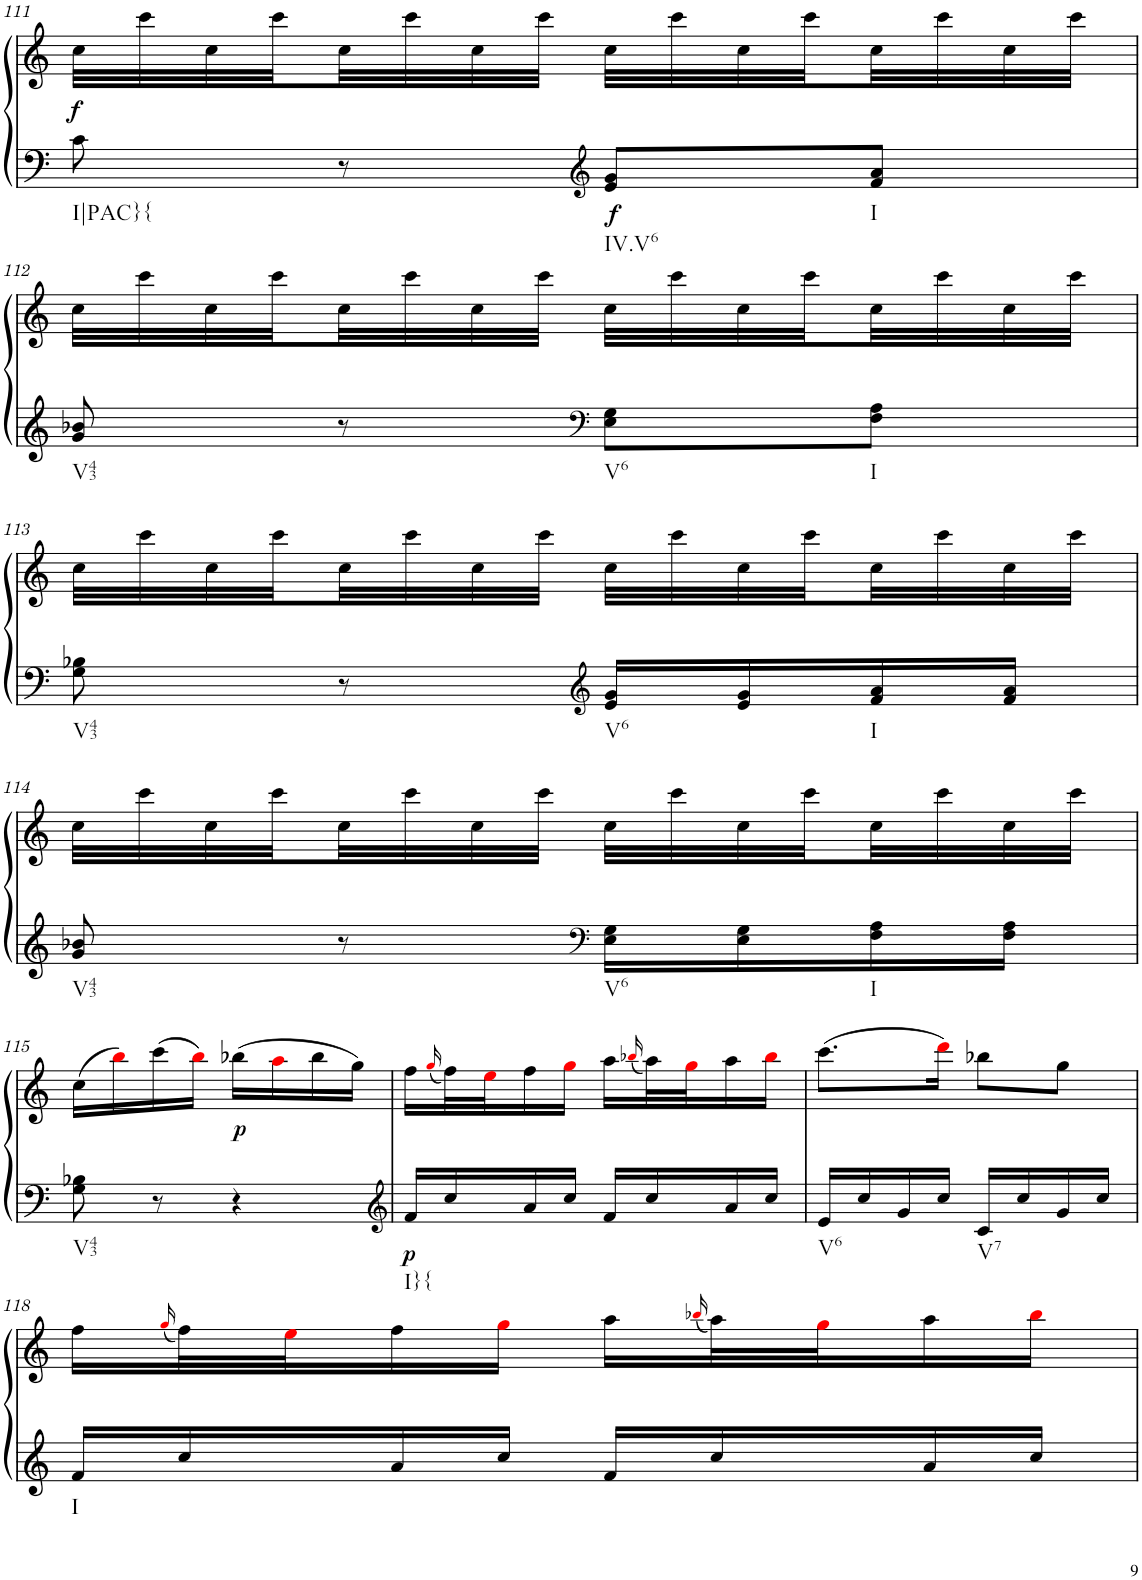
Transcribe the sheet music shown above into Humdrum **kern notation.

**kern	**kern	**dynam
*part1	*part1	*part1
*staff2	*staff1	*staff1/2
*I"Klavier linke Hand	*	*
!!LO:PB:g=z
*clefF4	*clefG2	*
*k[]	*k[]	*
*M2/4	*M2/4	*
=111	=111	=111
!LO:TX:b:t=I|PAC}{	!	!
!	!	!LO:DY:b
8c\	32cc\LLL	f
.	32ccc\	.
.	32cc\	.
.	32ccc\	.
8r	32cc\	.
.	32ccc\	.
.	32cc\	.
.	32ccc\JJJ	.
*clefG2	*	*
!LO:TX:b:t=IV.V6	!	!
!	!	!LO:DY:b=2
8e/ 8g/L	32cc\LLL	f
.	32ccc\	.
.	32cc\	.
.	32ccc\	.
!LO:TX:b:t=I	!	!
8f/ 8a/J	32cc\	.
.	32ccc\	.
.	32cc\	.
.	32ccc\JJJ	.
!!LO:LB:g=z
=112	=112	=112
!LO:TX:b:t=V43	!	!
8g/ 8b-X/	32cc\LLL	.
.	32ccc\	.
.	32cc\	.
.	32ccc\	.
8r	32cc\	.
.	32ccc\	.
.	32cc\	.
.	32ccc\JJJ	.
*clefF4	*	*
!LO:TX:b:t=V6	!	!
8E\ 8G\L	32cc\LLL	.
.	32ccc\	.
.	32cc\	.
.	32ccc\	.
!LO:TX:b:t=I	!	!
8F\ 8A\J	32cc\	.
.	32ccc\	.
.	32cc\	.
.	32ccc\JJJ	.
!!LO:LB:g=z
=113	=113	=113
!LO:TX:b:t=V43	!	!
8G\ 8B-X\	32cc\LLL	.
.	32ccc\	.
.	32cc\	.
.	32ccc\	.
8r	32cc\	.
.	32ccc\	.
.	32cc\	.
.	32ccc\JJJ	.
*clefG2	*	*
!LO:TX:b:t=V6	!	!
16e/ 16g/LL	32cc\LLL	.
.	32ccc\	.
16e/ 16g/	32cc\	.
.	32ccc\	.
!LO:TX:b:t=I	!	!
16f/ 16a/	32cc\	.
.	32ccc\	.
16f/ 16a/JJ	32cc\	.
.	32ccc\JJJ	.
!!LO:LB:g=z
=114	=114	=114
!LO:TX:b:t=V43	!	!
8g/ 8b-X/	32cc\LLL	.
.	32ccc\	.
.	32cc\	.
.	32ccc\	.
8r	32cc\	.
.	32ccc\	.
.	32cc\	.
.	32ccc\JJJ	.
*clefF4	*	*
!LO:TX:b:t=V6	!	!
16E\ 16G\LL	32cc\LLL	.
.	32ccc\	.
16E\ 16G\	32cc\	.
.	32ccc\	.
!LO:TX:b:t=I	!	!
16F\ 16A\	32cc\	.
.	32ccc\	.
16F\ 16A\JJ	32cc\	.
.	32ccc\JJJ	.
!!LO:LB:g=z
=115	=115	=115
!LO:TX:b:t=V43	!	!
8G\ 8B-X\	(16cc\LL	.
.	16bbi\)	.
8r	(16ccc\	.
.	16bbi\JJ)	.
!	!	!LO:DY:b
4r	(16bb-X\LL	p
.	16aai\	.
.	16bb-\	.
.	16gg\JJ)	.
=116	=116	=116
*clefG2	*	*
!LO:TX:b:t=I}{	!	!
!	!	!LO:DY:b=2
16f/LL	16ff\LL	p
.	(16qggi/	.
16cc/	32ff\L)	.
.	32eei\J	.
16a/	16ff\	.
16cc/JJ	16ggi\JJ	.
16f/LL	16aa\LL	.
.	(16qbb-Xi/	.
16cc/	32aa\L)	.
.	32ggi\J	.
16a/	16aa\	.
16cc/JJ	16bb-i\JJ	.
=117	=117	=117
!LO:TX:b:t=V6	!	!
16e/LL	(8.ccc\L	.
16cc/	.	.
16g/	.	.
16cc/JJ	16dddi\Jk)	.
!LO:TX:b:t=V7	!	!
16c/LL	8bb-X\L	.
16cc/	.	.
16g/	8gg\J	.
16cc/JJ	.	.
!!LO:LB:g=z
=118	=118	=118
!LO:TX:b:t=I	!	!
16f/LL	16ff\LL	.
.	(16qggi/	.
16cc/	32ff\L)	.
.	32eei\J	.
16a/	16ff\	.
16cc/JJ	16ggi\JJ	.
16f/LL	16aa\LL	.
.	(16qbb-Xi/	.
16cc/	32aa\L)	.
.	32ggi\J	.
16a/	16aa\	.
16cc/JJ	16bb-i\JJ	.
=	=	=
*-	*-	*-
